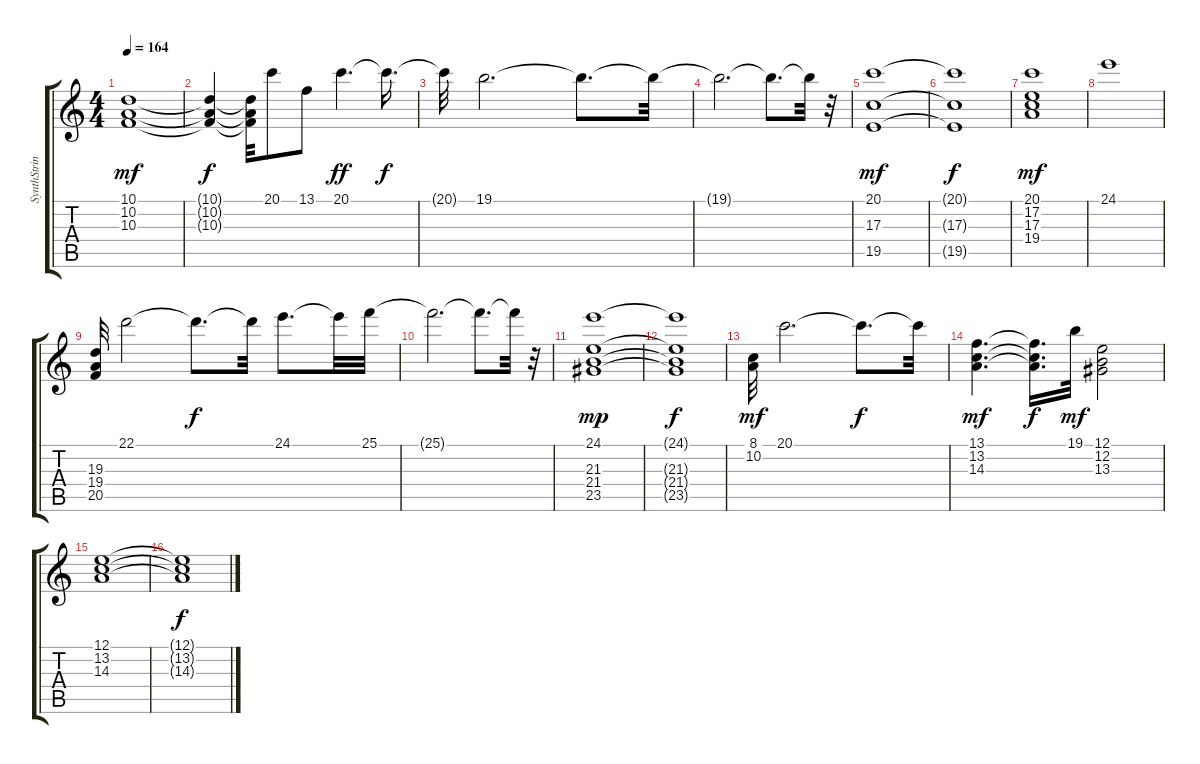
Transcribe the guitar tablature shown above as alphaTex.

\track ("SynthStrings1" "SynthStrin") {instrument synthstrings1}
\staff {score tabs}
\tuning (E4 B3 G3 D3 A2 E2) {hide}
\ts (4 4)
\tempo 164
\clef g2
\ks c
(10.1 10.2 10.3).1{dy mf} |
(10.1{t} 10.2{t} 10.3{t}).4{dy f} (10.1{t} 10.2{t} 10.3{t}).32 20.1.8 13.1.8 20.1.4{d dy ff} 20.1{t}.16{d dy f} |
20.1{t}.32 19.1.2{d} 19.1{t}.8{d} 19.1{t}.32 |
19.1{t}.2{d} 19.1{t}.8{d} 19.1{t}.32 r.32 |
(20.1 17.3 19.5).1{dy mf} |
(20.1{t} 17.3{t} 19.5{t}).1{dy f} |
(20.1 17.2 17.3 19.4).1{dy mf} |
24.1.1 |
(19.3 19.4 20.5).32 22.1.2 22.1{t}.8{d dy f} 22.1{t}.32 24.1.8{d} 24.1{t}.32 25.1.32 |
25.1{t}.2{d} 25.1{t}.8{d} 25.1{t}.32 r.32 |
(24.1 21.3 21.4 23.5).1{dy mp} |
(24.1{t} 21.3{t} 21.4{t} 23.5{t}).1{dy f} |
(8.1 10.2).32{dy mf} 20.1.2{d} 20.1{t}.8{d dy f} 20.1{t}.32 |
(13.1 13.2 14.3).4{d dy mf} (13.1{t} 13.2{t} 14.3{t}).16{d dy f} 19.1.32{dy mf} (12.1 12.2 13.3).2 |
(12.1 13.2 14.3).1 |
(12.1{t} 13.2{t} 14.3{t}).1{dy f}
